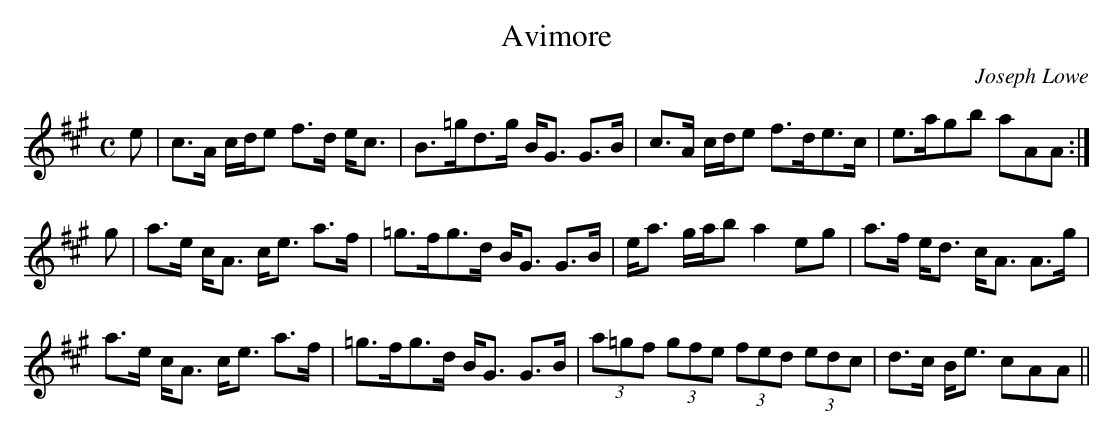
X:1
T:Avimore
C:Joseph Lowe
M:C
L:1/8
K:A
e|c>A c/d/e f>d e<c|B>=gd>g B<G G>B|c>A c/d/e f>de>c|e>agb aAA:|
g|a>e c<A c<e a>f|=g>fg>d B<G G>B|e<a g/a/b a2 eg|a>f e<d c<A A>g|
a>e c<A c<e a>f|=g>fg>d B<G G>B|(3a=gf (3gfe (3fed (3edc|d>c B<e cAA||
